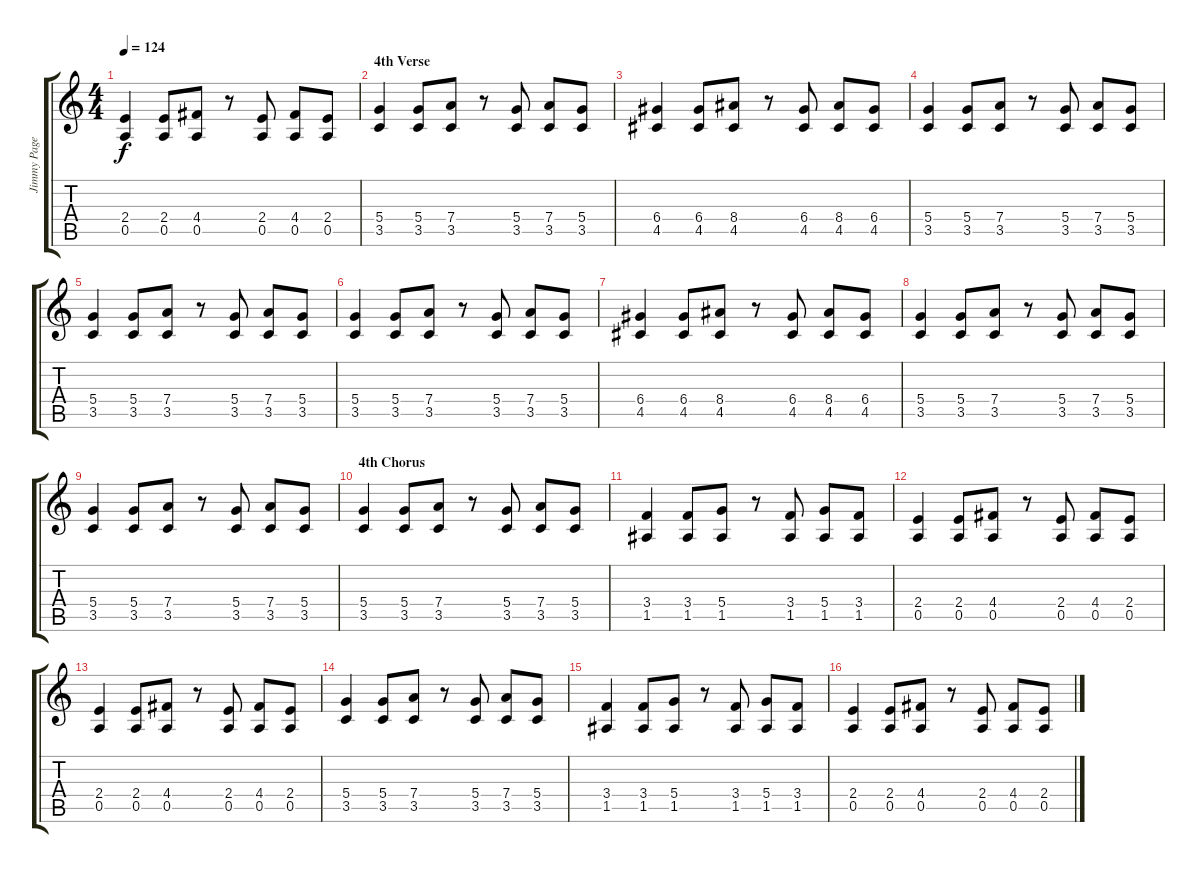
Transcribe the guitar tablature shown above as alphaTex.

\track ("Jimmy Page" "Jimmy Page") {instrument distortionguitar}
\staff {score tabs}
\tuning (E4 B3 G3 D3 A2 E2) {hide}
\ts (4 4)
\tempo 124
\clef g2
\ks c
(2.4 0.5).4{dy f} (2.4 0.5).8 (4.4 0.5).8 r.8 (2.4 0.5).8 (4.4 0.5).8 (2.4 0.5).8 |
\section ("" "4th Verse")
(5.4 3.5).4 (5.4 3.5).8 (7.4 3.5).8 r.8 (5.4 3.5).8 (7.4 3.5).8 (5.4 3.5).8 |
(6.4 4.5).4 (6.4 4.5).8 (8.4 4.5).8 r.8 (6.4 4.5).8 (8.4 4.5).8 (6.4 4.5).8 |
(5.4 3.5).4 (5.4 3.5).8 (7.4 3.5).8 r.8 (5.4 3.5).8 (7.4 3.5).8 (5.4 3.5).8 |
(5.4 3.5).4 (5.4 3.5).8 (7.4 3.5).8 r.8 (5.4 3.5).8 (7.4 3.5).8 (5.4 3.5).8 |
(5.4 3.5).4 (5.4 3.5).8 (7.4 3.5).8 r.8 (5.4 3.5).8 (7.4 3.5).8 (5.4 3.5).8 |
(6.4 4.5).4 (6.4 4.5).8 (8.4 4.5).8 r.8 (6.4 4.5).8 (8.4 4.5).8 (6.4 4.5).8 |
(5.4 3.5).4 (5.4 3.5).8 (7.4 3.5).8 r.8 (5.4 3.5).8 (7.4 3.5).8 (5.4 3.5).8 |
(5.4 3.5).4 (5.4 3.5).8 (7.4 3.5).8 r.8 (5.4 3.5).8 (7.4 3.5).8 (5.4 3.5).8 |
\section ("" "4th Chorus")
(5.4 3.5).4 (5.4 3.5).8 (7.4 3.5).8 r.8 (5.4 3.5).8 (7.4 3.5).8 (5.4 3.5).8 |
(3.4 1.5).4 (3.4 1.5).8 (5.4 1.5).8 r.8 (3.4 1.5).8 (5.4 1.5).8 (3.4 1.5).8 |
(2.4 0.5).4 (2.4 0.5).8 (4.4 0.5).8 r.8 (2.4 0.5).8 (4.4 0.5).8 (2.4 0.5).8 |
(2.4 0.5).4 (2.4 0.5).8 (4.4 0.5).8 r.8 (2.4 0.5).8 (4.4 0.5).8 (2.4 0.5).8 |
(5.4 3.5).4 (5.4 3.5).8 (7.4 3.5).8 r.8 (5.4 3.5).8 (7.4 3.5).8 (5.4 3.5).8 |
(3.4 1.5).4 (3.4 1.5).8 (5.4 1.5).8 r.8 (3.4 1.5).8 (5.4 1.5).8 (3.4 1.5).8 |
(2.4 0.5).4 (2.4 0.5).8 (4.4 0.5).8 r.8 (2.4 0.5).8 (4.4 0.5).8 (2.4 0.5).8
